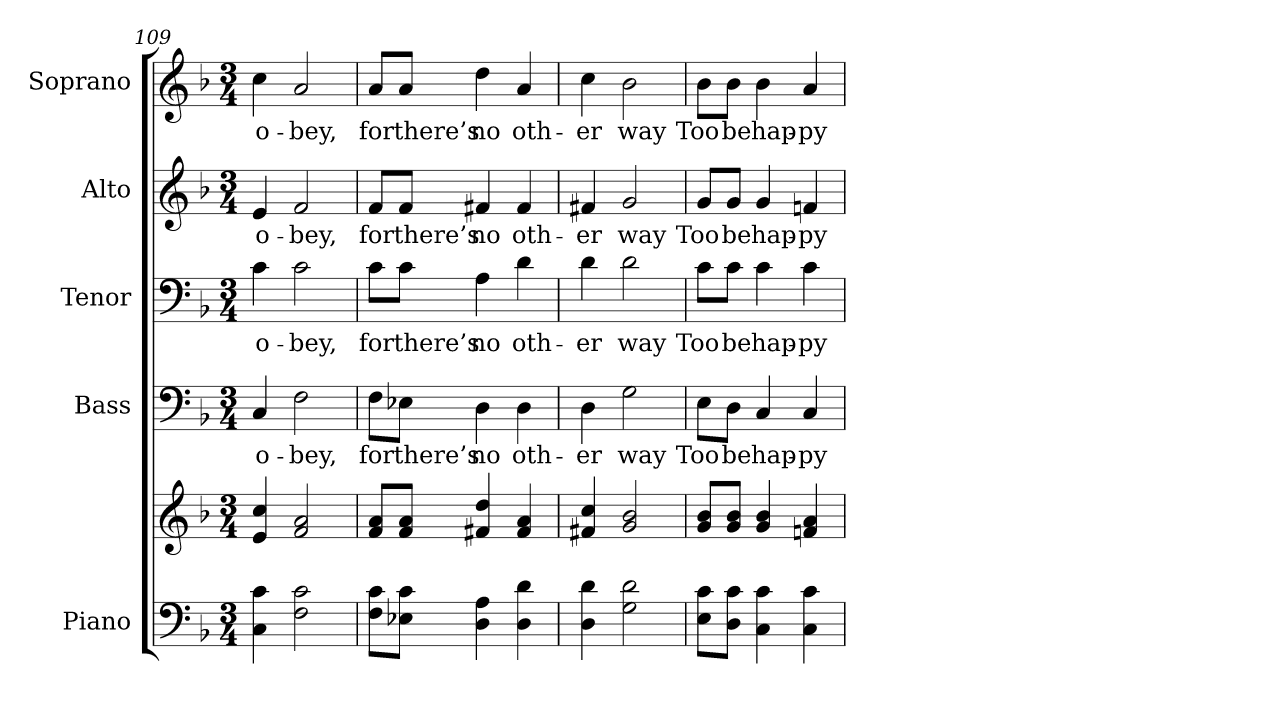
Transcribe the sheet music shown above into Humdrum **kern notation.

**kern	**kern	**kern	**text	**kern	**text	**kern	**text	**kern	**text
*part5	*part5	*part4	*part4	*part3	*part3	*part2	*part2	*part1	*part1
*staff6	*staff5	*staff4	*staff4	*staff3	*staff3	*staff2	*staff2	*staff1	*staff1
*I"Piano	*	*I"Bass	*	*I"Tenor	*	*I"Alto	*	*I"Soprano	*
*I'Pno.	*	*I'B.	*	*I'T.	*	*I'A.	*	*I'S.	*
!!LO:PB:g=z
*clefF4	*clefG2	*clefF4	*	*clefF4	*	*clefG2	*	*clefG2	*
*k[b-]	*k[b-]	*k[b-]	*	*k[b-]	*	*k[b-]	*	*k[b-]	*
*F:	*F:	*F:	*	*F:	*	*F:	*	*F:	*
*M3/4	*M3/4	*M3/4	*	*M3/4	*	*M3/4	*	*M3/4	*
=109	=109	=109	=109	=109	=109	=109	=109	=109	=109
!	!	!	!LO:LY:b:color=#000000	!	!	!	!	!	!
!	!	!	!	!	!LO:LY:b:color=#000000	!	!	!	!
!	!	!	!	!	!	!	!LO:LY:b:color=#000000	!	!
!	!	!	!	!	!	!	!	!	!LO:LY:b:color=#000000
4Ci\ 4ci	4ei/ 4cci	4Ci/	o-	4ci\	o-	4ei/	o-	4cci\	o-
!	!	!	!LO:LY:b:color=#000000	!	!	!	!	!	!
!	!	!	!	!	!LO:LY:b:color=#000000	!	!	!	!
!	!	!	!	!	!	!	!LO:LY:b:color=#000000	!	!
!	!	!	!	!	!	!	!	!	!LO:LY:b:color=#000000
2Fi\ 2ci	2fi/ 2ai	2Fi\	-bey,	2ci\	-bey,	2fi/	-bey,	2ai/	-bey,
=110	=110	=110	=110	=110	=110	=110	=110	=110	=110
!	!	!	!LO:LY:b:color=#000000	!	!	!	!	!	!
!	!	!	!	!	!LO:LY:b:color=#000000	!	!	!	!
!	!	!	!	!	!	!	!LO:LY:b:color=#000000	!	!
!	!	!	!	!	!	!	!	!	!LO:LY:b:color=#000000
8Fi\ 8ciL	8fi/ 8aiL	8Fi\L	for	8ci\L	for	8fi/L	for	8ai/L	for
!	!	!	!LO:LY:b:color=#000000	!	!	!	!	!	!
!	!	!	!	!	!LO:LY:b:color=#000000	!	!	!	!
!	!	!	!	!	!	!	!LO:LY:b:color=#000000	!	!
!	!	!	!	!	!	!	!	!	!LO:LY:b:color=#000000
8E-Xi\ 8ciJ	8fi/ 8aiJ	8E-Xi\J	there’s	8ci\J	there’s	8fi/J	there’s	8ai/J	there’s
!	!	!	!LO:LY:b:color=#000000	!	!	!	!	!	!
!	!	!	!	!	!LO:LY:b:color=#000000	!	!	!	!
!	!	!	!	!	!	!	!LO:LY:b:color=#000000	!	!
!	!	!	!	!	!	!	!	!	!LO:LY:b:color=#000000
4Di\ 4Ai	4f#Xi/ 4ddi	4Di\	no	4Ai\	no	4f#Xi/	no	4ddi\	no
!	!	!	!LO:LY:b:color=#000000	!	!	!	!	!	!
!	!	!	!	!	!LO:LY:b:color=#000000	!	!	!	!
!	!	!	!	!	!	!	!LO:LY:b:color=#000000	!	!
!	!	!	!	!	!	!	!	!	!LO:LY:b:color=#000000
4Di\ 4di	4f#i/ 4ai	4Di\	oth-	4di\	oth-	4f#i/	oth-	4ai/	oth-
=111	=111	=111	=111	=111	=111	=111	=111	=111	=111
!	!	!	!LO:LY:b:color=#000000	!	!	!	!	!	!
!	!	!	!	!	!LO:LY:b:color=#000000	!	!	!	!
!	!	!	!	!	!	!	!LO:LY:b:color=#000000	!	!
!	!	!	!	!	!	!	!	!	!LO:LY:b:color=#000000
4Di\ 4di	4f#Xi/ 4cci	4Di\	-er	4di\	-er	4f#Xi/	-er	4cci\	-er
!	!	!	!LO:LY:b:color=#000000	!	!	!	!	!	!
!	!	!	!	!	!LO:LY:b:color=#000000	!	!	!	!
!	!	!	!	!	!	!	!LO:LY:b:color=#000000	!	!
!	!	!	!	!	!	!	!	!	!LO:LY:b:color=#000000
2Gi\ 2di	2gi/ 2b-i	2Gi\	way	2di\	way	2gi/	way	2b-i\	way
=112	=112	=112	=112	=112	=112	=112	=112	=112	=112
!	!	!	!LO:LY:b:color=#000000	!	!	!	!	!	!
!	!	!	!	!	!LO:LY:b:color=#000000	!	!	!	!
!	!	!	!	!	!	!	!LO:LY:b:color=#000000	!	!
!	!	!	!	!	!	!	!	!	!LO:LY:b:color=#000000
8Ei\ 8ciL	8gi/ 8b-iL	8Ei\L	Too	8ci\L	Too	8gi/L	Too	8b-i\L	Too
!	!	!	!LO:LY:b:color=#000000	!	!	!	!	!	!
!	!	!	!	!	!LO:LY:b:color=#000000	!	!	!	!
!	!	!	!	!	!	!	!LO:LY:b:color=#000000	!	!
!	!	!	!	!	!	!	!	!	!LO:LY:b:color=#000000
8Di\ 8ciJ	8gi/ 8b-iJ	8Di\J	be	8ci\J	be	8gi/J	be	8b-i\J	be
!	!	!	!LO:LY:b:color=#000000	!	!	!	!	!	!
!	!	!	!	!	!LO:LY:b:color=#000000	!	!	!	!
!	!	!	!	!	!	!	!LO:LY:b:color=#000000	!	!
!	!	!	!	!	!	!	!	!	!LO:LY:b:color=#000000
4Ci\ 4ci	4gi/ 4b-i	4Ci/	hap-	4ci\	hap-	4gi/	hap-	4b-i\	hap-
!	!	!	!LO:LY:b:color=#000000	!	!	!	!	!	!
!	!	!	!	!	!LO:LY:b:color=#000000	!	!	!	!
!	!	!	!	!	!	!	!LO:LY:b:color=#000000	!	!
!	!	!	!	!	!	!	!	!	!LO:LY:b:color=#000000
4Ci\ 4ci	4fni/ 4ai	4Ci/	-py	4ci\	-py	4fni/	-py	4ai/	-py
=	=	=	=	=	=	=	=	=	=
*-	*-	*-	*-	*-	*-	*-	*-	*-	*-
